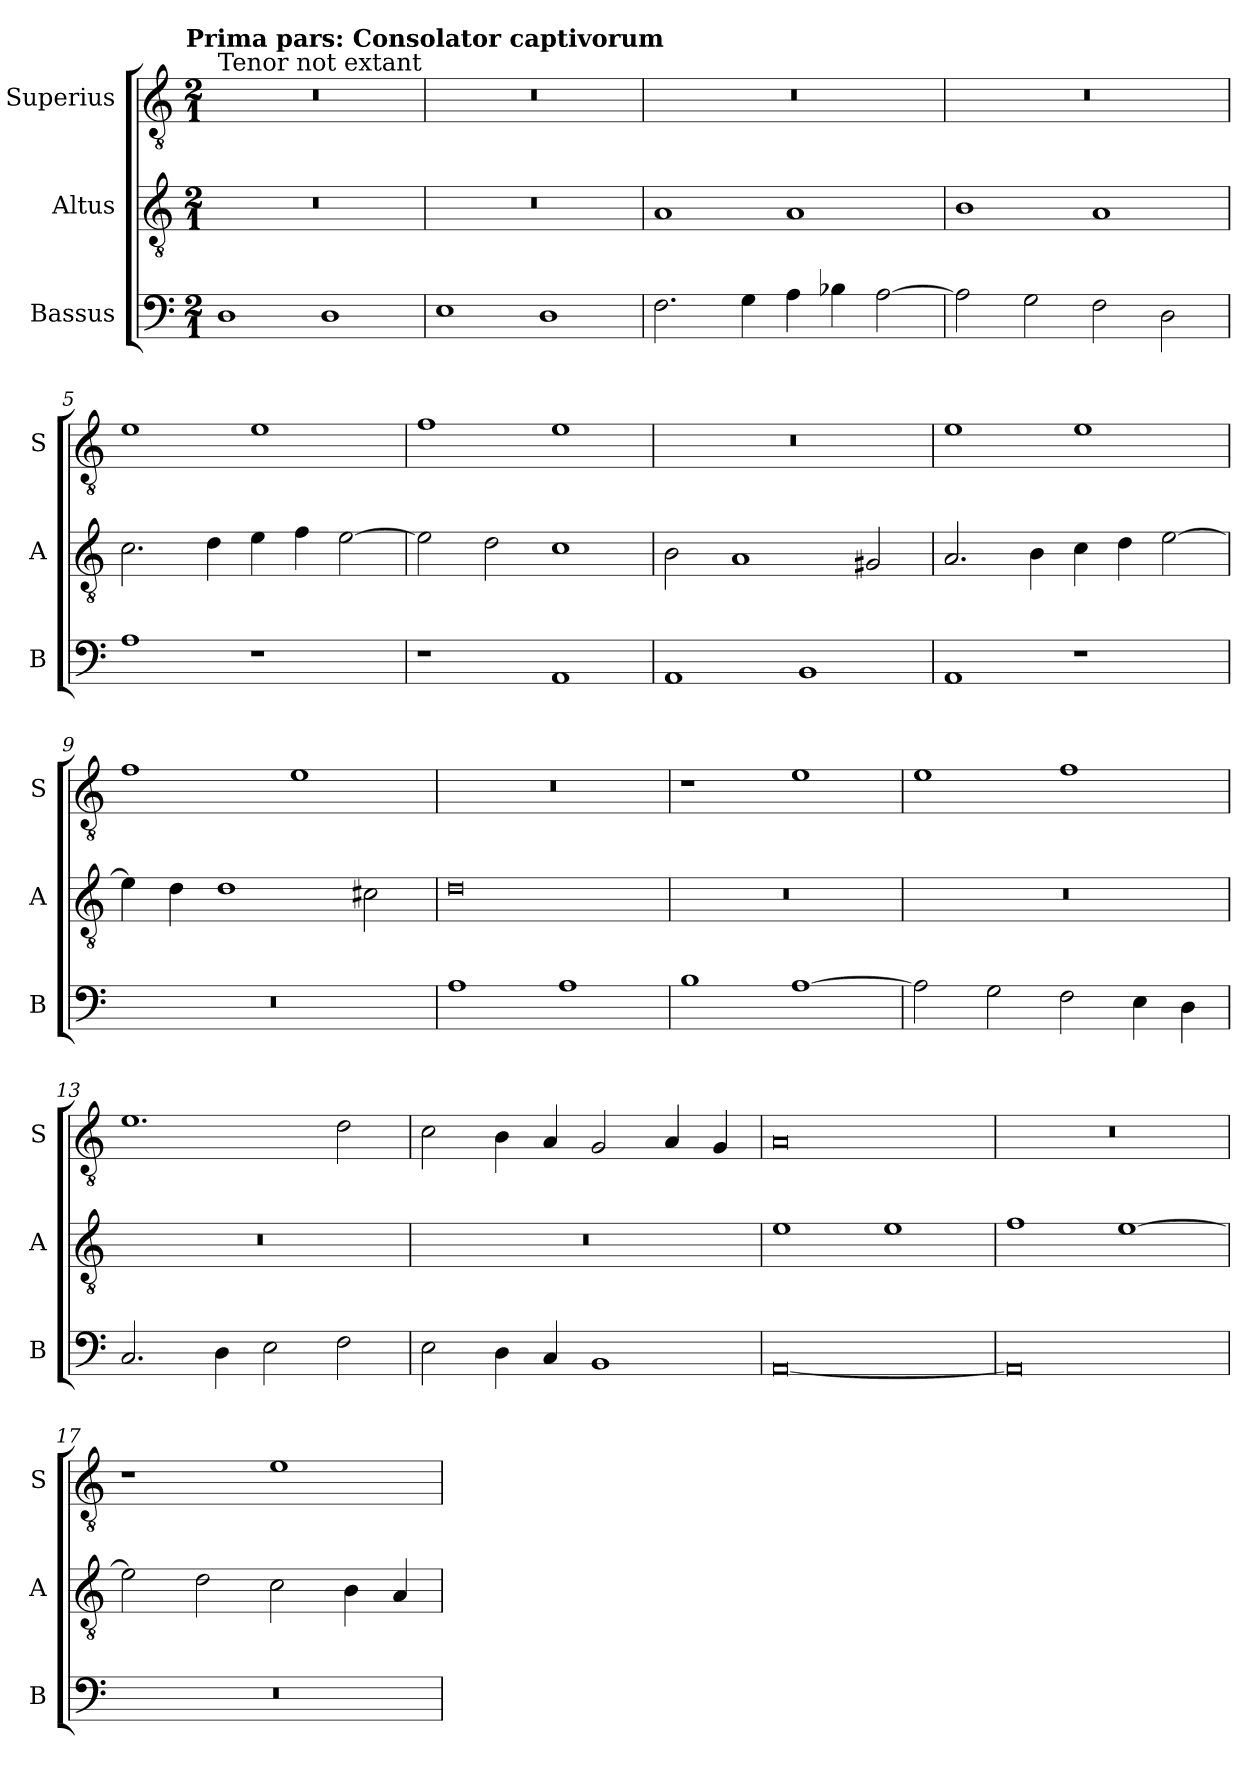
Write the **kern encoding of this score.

**kern	**kern	**kern
*part3	*part2	*part1
*staff3	*staff2	*staff1
*I"Bassus	*I"Altus	*I"Superius
*I'B	*I'A	*I'S
*clefF4	*clefGv2	*clefGv2
*k[]	*k[]	*k[]
*C:	*C:	*C:
!!LO:TX:omd:t=Prima pars&colon; Consolator captivorum
*M2/1	*M2/1	*M2/1
=1	=1	=1
!	!	!LO:TX:a:t=Tenor not extant
1D	0r	0r
1D	.	.
=2	=2	=2
1E	0r	0r
1D	.	.
=3	=3	=3
2.F	1A	0r
4G	.	.
4A	1A	.
4B-X	.	.
[2A	.	.
=4	=4	=4
2A]	1B	0r
2G	.	.
2F	1A	.
2D	.	.
=5	=5	=5
1A	2.c	1e
.	4d	.
1r	4e	1e
.	4f	.
.	[2e	.
=6	=6	=6
1r	2e]	1f
.	2d	.
1AA	1c	1e
=7	=7	=7
1AA	2B	0r
.	1A	.
1BB	.	.
.	2G#X	.
=8	=8	=8
1AA	2.A	1e
.	4B	.
1r	4c	1e
.	4d	.
.	[2e	.
=9	=9	=9
0r	4e]	1f
.	4d	.
.	1d	.
.	.	1e
.	2c#X	.
=10	=10	=10
1A	0d	0r
1A	.	.
=11	=11	=11
1B	0r	1r
[1A	.	1e
=12	=12	=12
2A]	0r	1e
2G	.	.
2F	.	1f
4E	.	.
4D	.	.
=13	=13	=13
2.C	0r	1.e
4D	.	.
2E	.	.
2F	.	2d
=14	=14	=14
2E	0r	2c
4D	.	4B
4C	.	4A
1BB	.	2G
.	.	4A
.	.	4G
=15	=15	=15
[0AA	1e	0A
.	1e	.
=16	=16	=16
0AA]	1f	0r
.	[1e	.
=17	=17	=17
0r	2e]	1r
.	2d	.
.	2c	1e
.	4B	.
.	4A	.
=	=	=
*-	*-	*-
